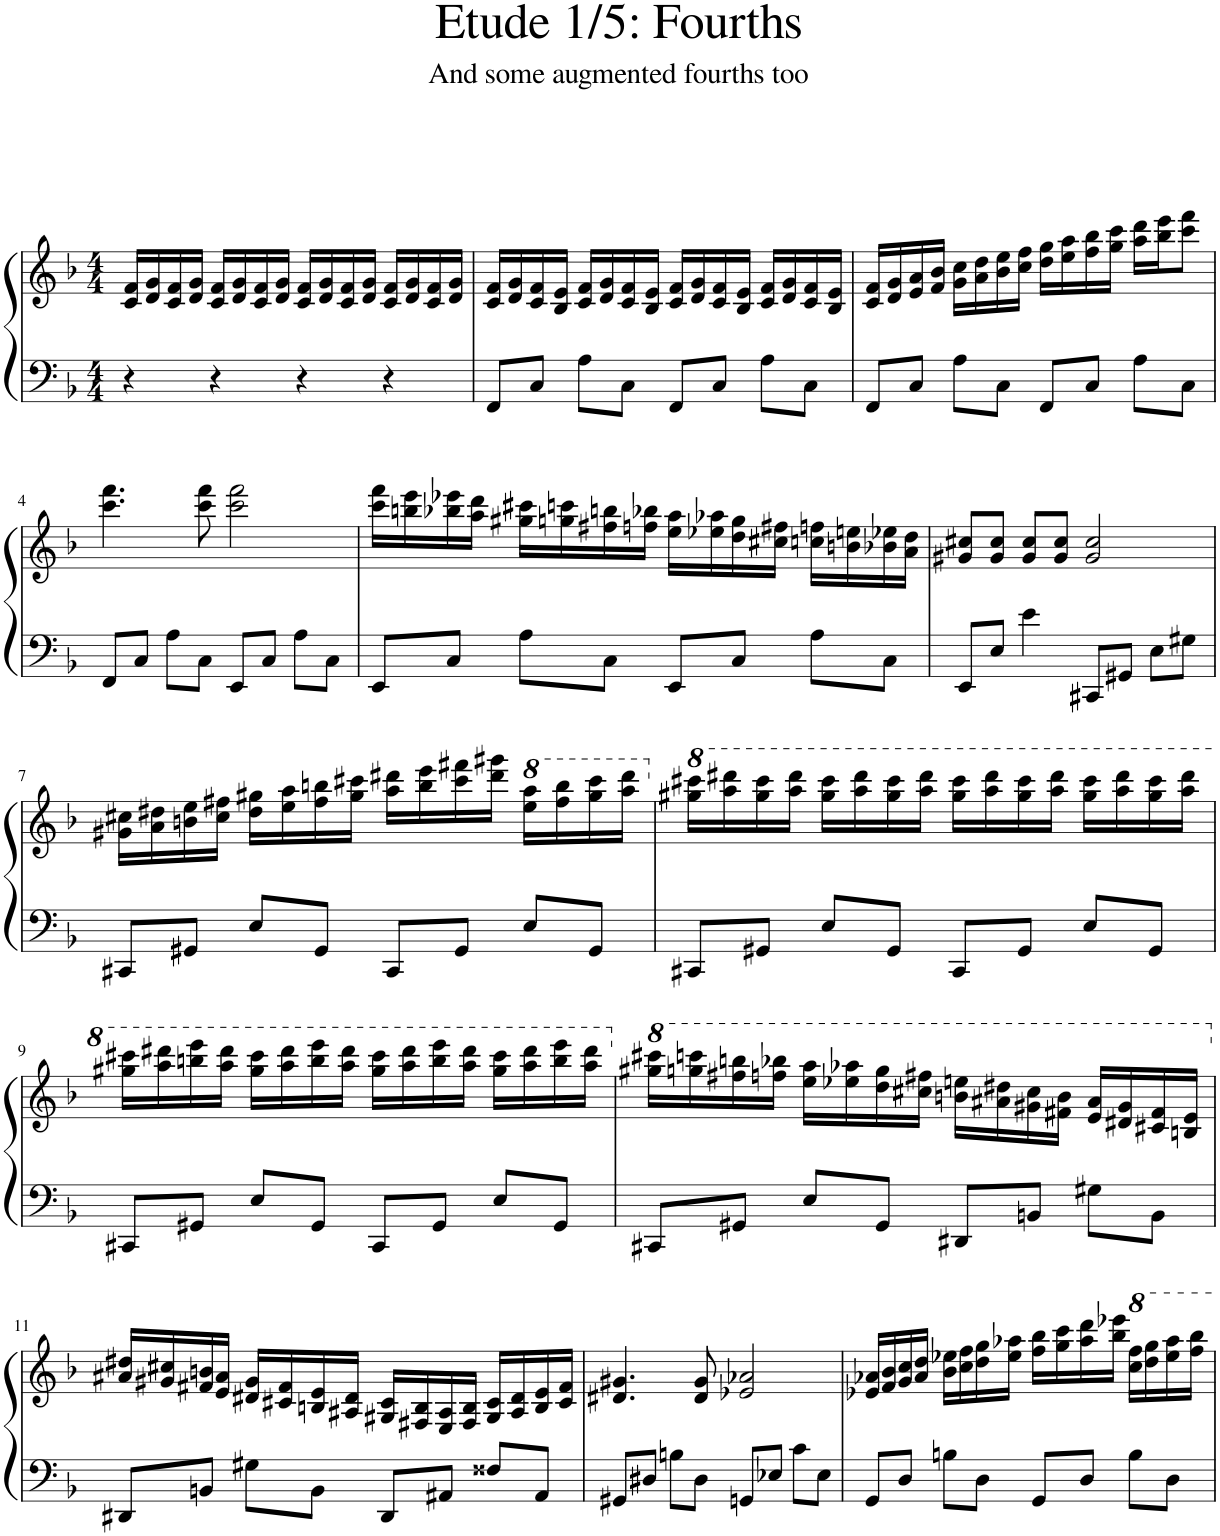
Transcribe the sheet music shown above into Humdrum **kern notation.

**kern	**kern
*part1	*part1
*staff2	*staff1
*I"Grand Piano	*
*I'Pno.	*
*clefF4	*clefG2
*k[b-]	*k[b-]
*M4/4	*M4/4
=1	=1
4r	16c/ 16f/LL
.	16d/ 16g/
.	16c/ 16f/
.	16d/ 16g/JJ
4r	16c/ 16f/LL
.	16d/ 16g/
.	16c/ 16f/
.	16d/ 16g/JJ
4r	16c/ 16f/LL
.	16d/ 16g/
.	16c/ 16f/
.	16d/ 16g/JJ
4r	16c/ 16f/LL
.	16d/ 16g/
.	16c/ 16f/
.	16d/ 16g/JJ
=2	=2
8FF/L	16c/ 16f/LL
.	16d/ 16g/
8C/J	16c/ 16f/
.	16B-/ 16e/JJ
8A\L	16c/ 16f/LL
.	16d/ 16g/
8C\J	16c/ 16f/
.	16B-/ 16e/JJ
8FF/L	16c/ 16f/LL
.	16d/ 16g/
8C/J	16c/ 16f/
.	16B-/ 16e/JJ
8A\L	16c/ 16f/LL
.	16d/ 16g/
8C\J	16c/ 16f/
.	16B-/ 16e/JJ
=3	=3
8FF/L	16c/ 16f/LL
.	16d/ 16g/
8C/J	16e/ 16a/
.	16f/ 16b-/JJ
8A\L	16g\ 16cc\LL
.	16a\ 16dd\
8C\J	16b-\ 16ee\
.	16cc\ 16ff\JJ
8FF/L	16dd\ 16gg\LL
.	16ee\ 16aa\
8C/J	16ff\ 16bb-\
.	16gg\ 16ccc\JJ
8A\L	16aa\ 16ddd\LL
.	16bb-\ 16eee\J
8C\J	8ccc\ 8fff\J
!!LO:LB:g=z
=4	=4
8FF/L	4.ccc\ 4.fff\
8C/J	.
8A\L	.
8C\J	8ccc\ 8fff\
8EE/L	2ccc\ 2fff\
8C/J	.
8A\L	.
8C\J	.
=5	=5
8EE/L	16ccc\ 16fff\LL
.	16bbn\ 16eee\
8C/J	16bb-X\ 16eee-X\
.	16aa\ 16ddd\JJ
8A\L	16gg#X\ 16ccc#X\LL
.	16ggn\ 16cccn\
8C\J	16ff#X\ 16bbn\
.	16ffn\ 16bb-X\JJ
8EE/L	16ee\ 16aa\LL
.	16ee-X\ 16aa-X\
8C/J	16dd\ 16gg\
.	16cc#X\ 16ff#X\JJ
8A\L	16ccn\ 16ffn\LL
.	16bn\ 16een\
8C\J	16b-X\ 16ee-X\
.	16a\ 16dd\JJ
=6	=6
8EE/L	8g#X/ 8cc#X/L
8E/J	8g#/ 8cc#/J
4e\	8g#/ 8cc#/L
.	8g#/ 8cc#/J
8CC#X/L	2g#/ 2cc#/
8GG#X/J	.
8E\L	.
8G#X\J	.
!!LO:LB:g=z
=7	=7
8CC#X/L	16g#X\ 16cc#X\LL
.	16a\ 16dd#X\
8GG#X/J	16bn\ 16ee\
.	16cc#\ 16ff#X\JJ
8E/L	16dd#\ 16gg#X\LL
.	16ee\ 16aa\
8GG#/J	16ff#\ 16bbn\
.	16gg#\ 16ccc#X\JJ
8CC#/L	16aa\ 16ddd#X\LL
.	16bb\ 16eee\
8GG#/J	16ccc#\ 16fff#X\
.	16ddd#\ 16ggg#X\JJ
*	*8va
8E/L	16eee\ 16aaa\LL
.	16fff#\ 16bbb\
8GG#/J	16ggg#\ 16cccc#\
.	16aaa\ 16dddd#\JJ
=8	=8
*	*X8va
*	*8va
8CC#X/L	16ggg#X\ 16cccc#X\LL
.	16aaa\ 16dddd#X\
8GG#X/J	16ggg#\ 16cccc#\
.	16aaa\ 16dddd#\JJ
8E/L	16ggg#\ 16cccc#\LL
.	16aaa\ 16dddd#\
8GG#/J	16ggg#\ 16cccc#\
.	16aaa\ 16dddd#\JJ
8CC#/L	16ggg#\ 16cccc#\LL
.	16aaa\ 16dddd#\
8GG#/J	16ggg#\ 16cccc#\
.	16aaa\ 16dddd#\JJ
8E/L	16ggg#\ 16cccc#\LL
.	16aaa\ 16dddd#\
8GG#/J	16ggg#\ 16cccc#\
.	16aaa\ 16dddd#\JJ
!!LO:LB:g=z
=9	=9
8CC#X/L	16ggg#X\ 16cccc#X\LL
.	16aaa\ 16dddd#X\
8GG#X/J	16bbbn\ 16eeee\
.	16aaa\ 16dddd#\JJ
8E/L	16ggg#\ 16cccc#\LL
.	16aaa\ 16dddd#\
8GG#/J	16bbb\ 16eeee\
.	16aaa\ 16dddd#\JJ
8CC#/L	16ggg#\ 16cccc#\LL
.	16aaa\ 16dddd#\
8GG#/J	16bbb\ 16eeee\
.	16aaa\ 16dddd#\JJ
8E/L	16ggg#\ 16cccc#\LL
.	16aaa\ 16dddd#\
8GG#/J	16bbb\ 16eeee\
.	16aaa\ 16dddd#\JJ
=10	=10
*	*X8va
*	*8va
8CC#X/L	16ggg#X\ 16cccc#X\LL
.	16gggn\ 16ccccn\
8GG#X/J	16fff#X\ 16bbbn\
.	16fffn\ 16bbb-X\JJ
8E/L	16eee\ 16aaa\LL
.	16eee-X\ 16aaa-X\
8GG#/J	16ddd\ 16ggg\
.	16ccc#X\ 16fff#X\JJ
8DD#X/L	16bbn\ 16eeen\LL
.	16aa#X\ 16ddd#X\
8BBn/J	16gg#X\ 16ccc#\
.	16ff#X\ 16bb\JJ
8G#X\L	16ee/ 16aa#/LL
.	16dd#X/ 16gg#/
8BB\J	16cc#X/ 16ff#/
.	16bn/ 16ee/JJ
!!LO:LB:g=z
=11	=11
*	*X8va
8DD#X/L	16a#X/ 16dd#X/LL
.	16g#X/ 16cc#X/
8BBn/J	16f#X/ 16bn/
.	16e/ 16a#/JJ
8G#X\L	16d#X/ 16g#/LL
.	16c#X/ 16f#/
8BB\J	16Bn/ 16e/
.	16A#X/ 16d#/JJ
8DD#/L	16G#X/ 16c#/LL
.	16F#X/ 16B/
8AA#X/J	16E/ 16A#/
.	16F#/ 16B/JJ
8F##X/L	16G#/ 16c#/LL
.	16A#/ 16d#/
8AA#/J	16B/ 16e/
.	16c#/ 16f#/JJ
=12	=12
8GG#X/L	4.d#X/ 4.g#X/
8D#X/J	.
8Bn\L	.
8D#\J	8d#/ 8g#/
8GGn/L	2e-X/ 2a-X/
8E-X/J	.
8c\L	.
8E-\J	.
=13	=13
8GG/L	16e-X/ 16a-X/LL
.	16f/ 16b-/
8D/J	16g/ 16cc/
.	16a-/ 16dd/JJ
8Bn\L	16b-\ 16ee-X\LL
.	16cc\ 16ff\
8D\J	16dd\ 16gg\
.	16ee-\ 16aa-X\JJ
8GG/L	16ff\ 16bb-\LL
.	16gg\ 16ccc\
8D/J	16aa-\ 16ddd\
.	16bb-\ 16eee-X\JJ
8B\L	16ccc\ 16fff\LL
.	16ddd\ 16ggg\
8D\J	16eee-\ 16aaa-\
.	16fff\ 16bbb-\JJ
=	=
*-	*-
